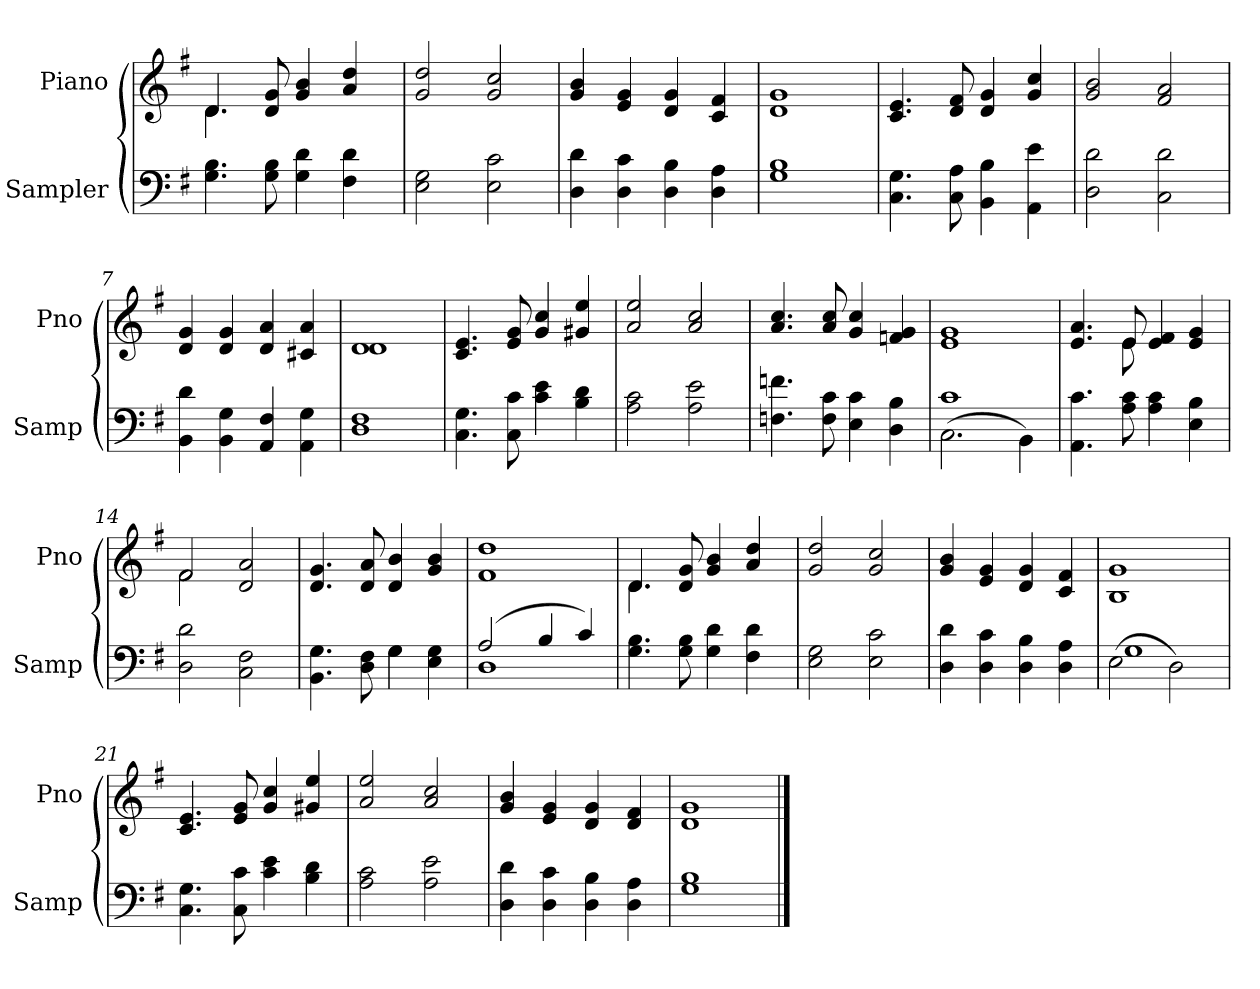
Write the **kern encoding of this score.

**kern	**kern
*part2	*part1
*staff2	*staff1
*I"Sampler	*I"Piano
*I'Samp	*I'Pno
*clefF4	*clefG2
*k[f#]	*k[f#]
*G:	*G:
=1	=1
*	*^
4.G\ 4.B\	4.d/	4.d
8G\ 8B\	8d/ 8g/	2ryy
4G\ 4d\	4g/ 4b/	.
4F#\ 4d\	4a/ 4dd/	.
.	.	8ryy
*	*v	*v
=2	=2
2E\ 2G\	2g/ 2dd/
2E\ 2c\	2g/ 2cc/
=3	=3
4D\ 4d\	4g/ 4b/
4D\ 4c\	4e/ 4g/
4D\ 4B\	4d/ 4g/
4D\ 4A\	4c/ 4f#/
=4	=4
1G 1B	1d\ 1g\
=5	=5
4.C 4.G	4.c/ 4.e/
8C 8A	8d/ 8f#/
4BB 4B	4d/ 4g/
4AA 4e	4g/ 4cc/
=6	=6
2D 2d	2g/ 2b/
2C 2d	2f#/ 2a/
=7	=7
4BB 4d	4d/ 4g/
4BB 4G	4d/ 4g/
4AA 4F#	4d/ 4a/
4AA\ 4G\	4c#X/ 4a/
=8	=8
*	*^
1D\ 1F#\	1d\	1d
*	*v	*v
=9	=9
4.C\ 4.G\	4.c/ 4.e/
8C\ 8c\	8e/ 8g/
4c\ 4e\	4g/ 4cc/
4B\ 4d\	4g#X/ 4ee/
=10	=10
2A\ 2c\	2a/ 2ee/
2A\ 2e\	2a/ 2cc/
=11	=11
4.Fn\ 4.fn\	4.a/ 4.cc/
8F\ 8c\	8a/ 8cc/
4E\ 4c\	4g/ 4cc/
4D\ 4B\	4fn/ 4g/
=12	=12
*^	*
(2.C\	1c	1e\ 1g\
4BB\)	.	.
*v	*v	*
=13	=13
*	*^
4.AA\ 4.c\	4.e/ 4.a/	4.ryy
8A\ 8c\	8e/	8e
4A\ 4c\	4e/ 4f#/	2ryy
4E\ 4B\	4e/ 4g/	.
=14	=14	=14
2D\ 2d\	2f#/	2f#
2C 2F#	2d/ 2a/	2ryy
*	*v	*v
=15	=15
*^	*
4.BB\ 4.G\	2ryy	4.d/ 4.g/
8D\ 8F#\	.	8d/ 8a/
4G\	4G	4d/ 4b/
4E\ 4G\	4ryy	4g/ 4b/
=16	=16	=16
(2A/	1D	1f#/ 1dd/
4B/	.	.
4c/)	.	.
*v	*v	*
=17	=17
*	*^
4.G\ 4.B\	4.d/	4.d
8G\ 8B\	8d/ 8g/	2ryy
4G\ 4d\	4g/ 4b/	.
4F#\ 4d\	4a/ 4dd/	.
.	.	8ryy
*	*v	*v
=18	=18
2E\ 2G\	2g/ 2dd/
2E\ 2c\	2g/ 2cc/
=19	=19
4D\ 4d\	4g/ 4b/
4D\ 4c\	4e/ 4g/
4D\ 4B\	4d/ 4g/
4D\ 4A\	4c/ 4f#/
=20	=20
*^	*
(2E\	1G	1B\ 1g\
2D\)	.	.
*v	*v	*
=21	=21
4.C\ 4.G\	4.c/ 4.e/
8C\ 8c\	8e/ 8g/
4c\ 4e\	4g/ 4cc/
4B\ 4d\	4g#X/ 4ee/
=22	=22
2A\ 2c\	2a/ 2ee/
2A\ 2e\	2a/ 2cc/
=23	=23
4D\ 4d\	4g/ 4b/
4D\ 4c\	4e/ 4g/
4D\ 4B\	4d/ 4g/
4D\ 4A\	4d/ 4f#/
=24	=24
1G/ 1B/	1d/ 1g/
==	==
*-	*-
